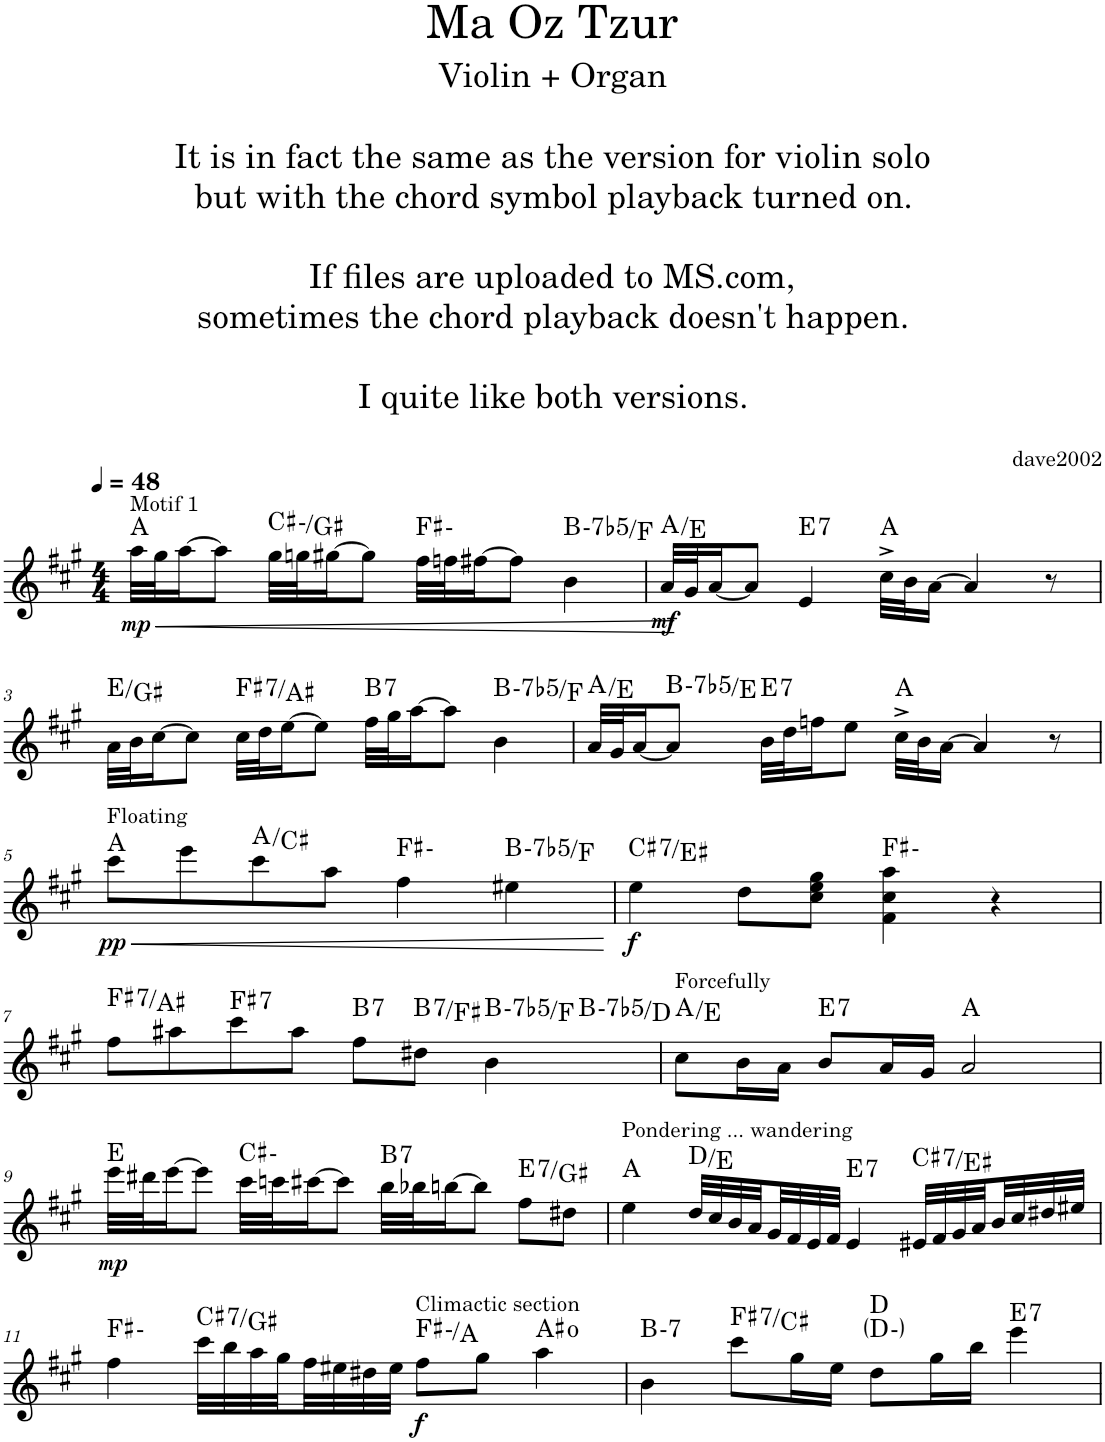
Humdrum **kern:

**kern	**dynam	**harte
*part1	*part1	*part1
*staff1	*staff1	*
*I"Violin	*	*
*I'Vln.	*	*
*clefG2	*	*
*k[f#c#g#]	*	*
*M4/4	*	*
*MM48	*	*
=1	=1	=1
!LO:TX:a:t=Motif 1	!	!
!	!LO:HP:b	!
!	!LO:DY:n=1:b	!
32aa\LLL	< mp	A:maj
32gg#\J	.	.
[16aa\J	.	.
8aa\J]	.	.
32gg#\LLL	.	C#:min/5
32ggn\J	.	.
[16gg#X\J	.	.
8gg#\J]	.	.
32ff#\LLL	.	F#:min
32ffn\J	.	.
[16ff#X\J	.	.
8ff#\J]	.	.
!	!	!LO:H:kt=-7b5
4b\	.	B:hdim7/b5
=2	=2	=2
!	!LO:DY:b	!
32a/LLL	mf	A:maj/5
32g#/J	[	.
[16a/J	.	.
8a/J]	.	.
!	!	!LO:H:kt=7
4e/	.	E:7
32cc#^\LLL	.	A:maj
32b\J	.	.
[16a\JJ	.	.
4a/]	.	.
8r	.	.
!!LO:LB:g=z
=3	=3	=3
32a\LLL	.	E:maj/3
32b\J	.	.
[16cc#\J	.	.
8cc#\J]	.	.
!	!	!LO:H:kt=7
32cc#\LLL	.	F#:7/3
32dd\J	.	.
[16ee\J	.	.
8ee\J]	.	.
!	!	!LO:H:kt=7
32ff#\LLL	.	B:7
32gg#\J	.	.
[16aa\J	.	.
8aa\J]	.	.
!	!	!LO:H:kt=-7b5
4b\	.	B:hdim7/b5
=4	=4	=4
32a/LLL	.	A:maj/5
32g#/J	.	.
[16a/J	.	.
!	!	!LO:H:kt=-7b5
8a/J]	.	B:hdim7/4
!	!	!LO:H:kt=7
32b\LLL	.	E:7
32dd\J	.	.
16ffn\J	.	.
8ee\J	.	.
32cc#^\LLL	.	A:maj
32b\J	.	.
[16a\JJ	.	.
4a/]	.	.
8r	.	.
!!LO:LB:g=z
=5	=5	=5
!LO:TX:a:t=Floating	!	!
!	!LO:HP:b	!
!	!LO:DY:n=1:b	!
8ccc#\L	< pp	A:maj
8eee\	.	.
8ccc#\	.	A:maj/3
8aa\J	.	.
4ff#\	.	F#:min
!	!	!LO:H:kt=-7b5
4ee#X\	.	B:hdim7/b5
.	[	.
=6	=6	=6
!	!LO:DY:b	!LO:H:kt=7
4ee\	f	C#:7/3
8dd\L	.	.
8cc#\ 8ee\ 8gg#\J	.	.
4f#\ 4cc#\ 4aa\	.	F#:min
4r	.	.
!!LO:LB:g=z
=7	=7	=7
!	!	!LO:H:kt=7
*^	*	*
8ff#\L	2..ryy	.	F#:7/3
8aa#X\	.	.	.
!	!	!	!LO:H:kt=7
8ccc#\	.	.	F#:7
8aa#\J	.	.	.
!	!	!	!LO:H:kt=7
8ff#\L	.	.	B:7
!	!	!	!LO:H:kt=7
8dd#X\J	.	.	B:7/5
!	!	!	!LO:H:kt=-7b5
4b\	.	.	B:hdim7/b5
!	!	!	!LO:H:kt=-7b5
.	8ryy	.	B:hdim7/b3
=8	=8	=8	=8
!LO:TX:a:t=Forcefully	!	!	!
*v	*v	*	*
8cc#\L	.	A:maj/5
16b\L	.	.
16a\JJ	.	.
!	!	!LO:H:kt=7
8b/L	.	E:7
16a/L	.	.
16g#/JJ	.	.
2a/	.	A:maj
!!LO:LB:g=z
=9	=9	=9
!	!LO:DY:b	!
32eee\LLL	mp	E:maj
32ddd#X\J	.	.
[16eee\J	.	.
8eee\J]	.	.
32ccc#\LLL	.	C#:min
32cccn\J	.	.
[16ccc#X\J	.	.
8ccc#\J]	.	.
!	!	!LO:H:kt=7
32bb\LLL	.	B:7
32bb-X\J	.	.
[16bbn\J	.	.
8bb\J]	.	.
!	!	!LO:H:kt=7
8ff#\L	.	E:7/3
8dd#X\J	.	.
=10	=10	=10
!LO:TX:a:t=Pondering ... wandering	!	!
4ee\	.	A:maj
32dd/LLL	.	D:maj/2
32cc#/	.	.
32b/	.	.
32a/	.	.
32g#/	.	.
32f#/	.	.
32e/	.	.
32f#/JJJ	.	.
!	!	!LO:H:kt=7
4e/	.	E:7
!	!	!LO:H:kt=7
32e#X/LLL	.	C#:7/3
32f#/	.	.
32g#/	.	.
32a/	.	.
32b/	.	.
32cc#/	.	.
32dd#X/	.	.
32ee#X/JJJ	.	.
!!LO:LB:g=z
=11	=11	=11
4ff#\	.	F#:min
!	!	!LO:H:kt=7
32ccc#\LLL	.	C#:7/5
32bb\	.	.
32aa\	.	.
32gg#\	.	.
32ff#\	.	.
32ee#X\	.	.
32dd#X\	.	.
32ee#\JJJ	.	.
!LO:TX:a:t=Climactic section	!	!
!	!LO:DY:b	!
8ff#\L	f	F#:min/b3
8gg#\J	.	.
4aa\	.	A#:dim
=12	=12	=12
!	!	!LO:H:kt=7
4b\	.	B:min7
!	!	!LO:H:kt=7
8ccc#\L	.	F#:7/5
16gg#\L	.	.
16ee\JJ	.	.
8dd\L	.	D:min D:maj
16gg#\L	.	.
16bb\JJ	.	.
!	!	!LO:H:kt=7
4eee\	.	E:7
=	=	=
*-	*-	*-
